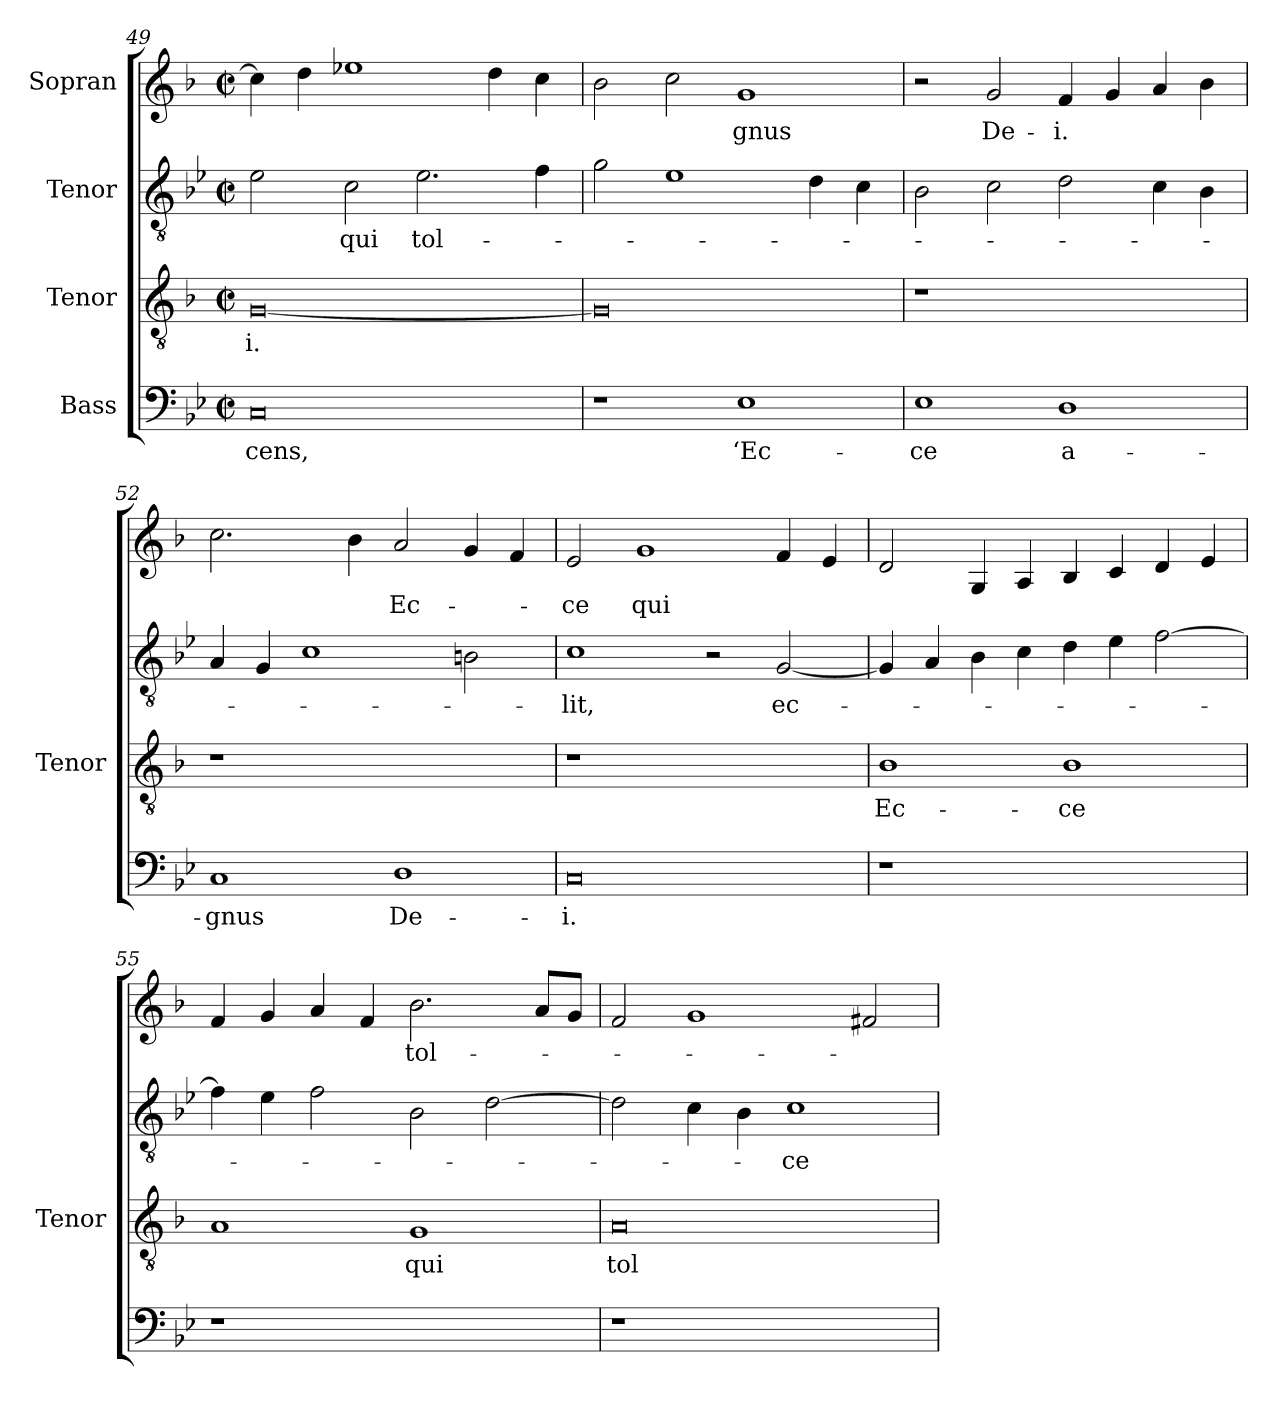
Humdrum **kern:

**kern	**text	**kern	**text	**kern	**text	**kern	**text
*part4	*part4	*part3	*part3	*part2	*part2	*part1	*part1
*staff4	*staff4	*staff3	*staff3	*staff2	*staff2	*staff1	*staff1
*I"Bass	*	*I"Tenor	*	*I"Tenor	*	*I"Sopran	*
*	*	*I'Tenor	*	*	*	*	*
*clefF4	*	*clefGv2	*	*clefGv2	*	*clefG2	*
*	*	*ITrd7c12	*	*ITrd7c12	*	*	*
*k[b-e-]	*	*k[b-]	*	*k[b-e-]	*	*k[b-]	*
*B-:	*	*F:	*	*B-:	*	*F:	*
*M2/2	*	*M2/2	*	*M2/2	*	*M2/2	*
*met(c|)	*	*met(c|)	*	*met(c|)	*	*met(c|)	*
=49	=49	=49	=49	=49	=49	=49	=49
!	!LO:LY:b:color=#000000	!	!	!	!	!	!
!	!	!	!LO:LY:b:color=#000000	!	!	!	!
0Ci	-cens,	[<0GGi	-i.	2E-i\	.	4cci\]	.
.	.	.	.	.	.	4ddi\	.
!	!	!	!	!	!LO:LY:b:color=#000000	!	!
.	.	.	.	2Ci\	qui	1ee-Xi	.
!	!	!	!	!	!LO:LY:b:color=#000000	!	!
.	.	.	.	2.E-i\	tol-	.	.
.	.	.	.	.	.	4ddi\	.
.	.	.	.	4Fi\	.	4cci\	.
=50	=50	=50	=50	=50	=50	=50	=50
1r	.	0GGi]	.	2Gi\	.	2b-i\	.
.	.	.	.	1E-i	.	2cci\	.
!	!LO:LY:b:color=#000000	!	!	!	!	!	!
!	!	!	!	!	!	!	!LO:LY:b:color=#000000
1E-i	‘Ec-	.	.	.	.	1gi	-gnus
.	.	.	.	4Di\	.	.	.
.	.	.	.	4Ci\	.	.	.
=51	=51	=51	=51	=51	=51	=51	=51
!	!LO:LY:b:color=#000000	!LO:N:vis=1	!	!	!	!	!
1E-i	-ce	1r	.	2BB-i\	.	2r	.
!	!	!	!	!	!	!	!LO:LY:b:color=#000000
.	.	.	.	2Ci\	.	2gi/	De-
!	!LO:LY:b:color=#000000	!	!	!	!	!	!
!	!	!	!	!	!	!	!LO:LY:b:color=#000000
1Di	a-	1ryy	.	2Di\	.	4fi/	-i.
.	.	.	.	.	.	4gi/	.
.	.	.	.	4Ci\	.	4ai/	.
.	.	.	.	4BB-i\	.	4b-i\	.
=52	=52	=52	=52	=52	=52	=52	=52
!	!LO:LY:b:color=#000000	!LO:N:vis=1	!	!	!	!	!
1Ci	-gnus	1r	.	4AAi/	.	2.cci\	.
.	.	.	.	4GGi/	.	.	.
.	.	.	.	1Ci	.	.	.
.	.	.	.	.	.	4b-i\	.
!	!LO:LY:b:color=#000000	!	!	!	!	!	!
!	!	!	!	!	!	!	!LO:LY:b:color=#000000
1Di	De-	1ryy	.	.	.	2ai/	Ec-
.	.	.	.	2BBni\	.	4gi/	.
.	.	.	.	.	.	4fi/	.
=53	=53	=53	=53	=53	=53	=53	=53
!	!LO:LY:b:color=#000000	!LO:N:vis=1	!	!	!	!	!
!	!	!	!	!	!LO:LY:b:color=#000000	!	!
!	!	!	!	!	!	!	!LO:LY:b:color=#000000
0Ci	-i.	1r	.	1Ci	-lit,	2ei/	-ce
!	!	!	!	!	!	!	!LO:LY:b:color=#000000
.	.	.	.	.	.	1gi	qui
.	.	1ryy	.	2r	.	.	.
!	!	!	!	!	!LO:LY:b:color=#000000	!	!
.	.	.	.	[<2GGi/	ec-	4fi/	.
.	.	.	.	.	.	4ei/	.
!!LO:LB:g=z
=54	=54	=54	=54	=54	=54	=54	=54
!LO:N:vis=1	!	!	!	!	!	!	!
!	!	!	!LO:LY:b:color=#000000	!	!	!	!
1r	.	1BB-i	Ec-	4GGi/]	.	2di/	.
.	.	.	.	4AAi/	.	.	.
.	.	.	.	4BB-i\	.	4Gi/	.
.	.	.	.	4Ci\	.	4Ai/	.
!	!	!	!LO:LY:b:color=#000000	!	!	!	!
1ryy	.	1BB-i	-ce	4Di\	.	4B-i/	.
.	.	.	.	4E-i\	.	4ci/	.
.	.	.	.	[>2Fi\	.	4di/	.
.	.	.	.	.	.	4ei/	.
=55	=55	=55	=55	=55	=55	=55	=55
!LO:N:vis=1	!	!	!	!	!	!	!
1r	.	1AAi	.	4Fi\]	.	4fi/	.
.	.	.	.	4E-i\	.	4gi/	.
.	.	.	.	2Fi\	.	4ai/	.
.	.	.	.	.	.	4fi/	.
!	!	!	!LO:LY:b:color=#000000	!	!	!	!
!	!	!	!	!	!	!	!LO:LY:b:color=#000000
1ryy	.	1GGi	qui	2BB-i\	.	2.b-i\	tol-
.	.	.	.	[>2Di\	.	.	.
.	.	.	.	.	.	8ai/L	.
.	.	.	.	.	.	8gi/J	.
=56	=56	=56	=56	=56	=56	=56	=56
!LO:N:vis=1	!	!	!	!	!	!	!
!	!	!	!LO:LY:b:color=#000000	!	!	!	!
1r	.	0AAi	tol-	2Di\]	.	2fi/	.
.	.	.	.	4Ci\	.	1gi	.
.	.	.	.	4BB-i\	.	.	.
!	!	!	!	!	!LO:LY:b:color=#000000	!	!
1ryy	.	.	.	1Ci	-ce	.	.
.	.	.	.	.	.	2f#Xi/	.
=	=	=	=	=	=	=	=
*-	*-	*-	*-	*-	*-	*-	*-
